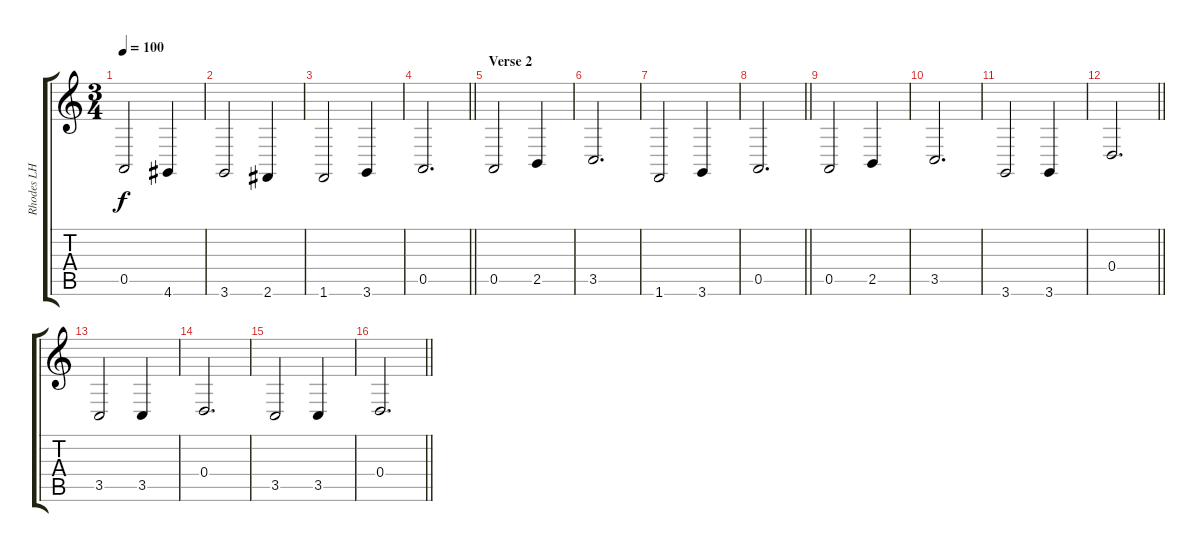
\track ("Rhodes LH" "Rhodes LH") {instrument electricpiano1}
\staff {score tabs}
\tuning (E4 B3 G3 D3 A2 E2) {hide}
\ts (3 4)
\tempo 100
\clef g2
\ks c
0.5.2{dy f} 4.6.4 |
3.6.2 2.6.4 |
1.6.2 3.6.4 |
\barLineRight lightlight
0.5.2{d} |
\section ("" "Verse 2")
0.5.2 2.5.4 |
3.5.2{d} |
1.6.2 3.6.4 |
\barLineRight lightlight
0.5.2{d} |
0.5.2 2.5.4 |
3.5.2{d} |
3.6.2 3.6.4 |
\barLineRight lightlight
0.4.2{d} |
3.5.2 3.5.4 |
0.4.2{d} |
3.5.2 3.5.4 |
\barLineRight lightlight
0.4.2{d}
